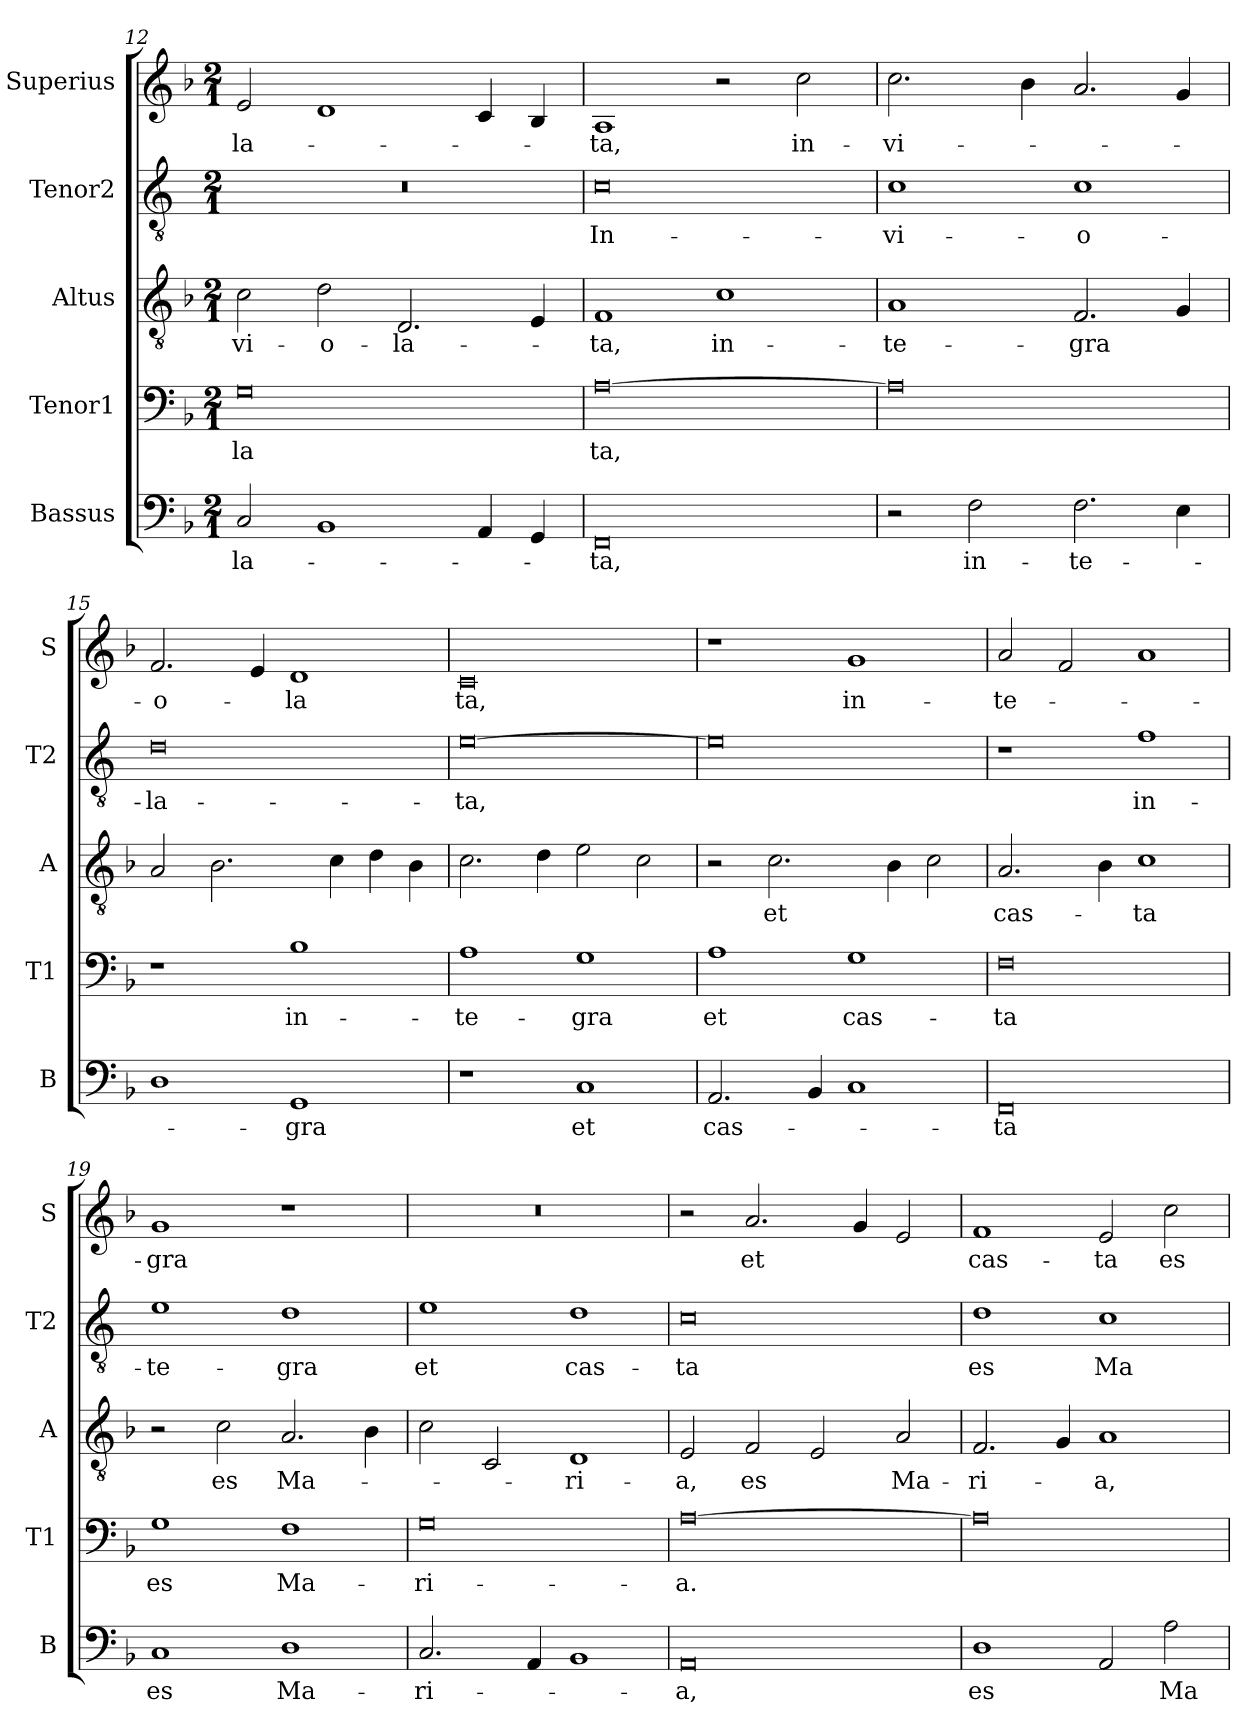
**kern	**text	**kern	**text	**kern	**text	**kern	**text	**kern	**text
*part5	*part5	*part4	*part4	*part3	*part3	*part2	*part2	*part1	*part1
*staff5	*staff5	*staff4	*staff4	*staff3	*staff3	*staff2	*staff2	*staff1	*staff1
*I"Bassus	*	*I"Tenor1	*	*I"Altus	*	*I"Tenor2	*	*I"Superius	*
*I'B	*	*I'T1	*	*I'A	*	*I'T2	*	*I'S	*
*clefF4	*	*clefF4	*	*clefGv2	*	*clefGv2	*	*clefG2	*
*k[b-]	*	*k[b-]	*	*k[b-]	*	*k[]	*	*k[b-]	*
*M2/1	*	*M2/1	*	*M2/1	*	*M2/1	*	*M2/1	*
=12	=12	=12	=12	=12	=12	=12	=12	=12	=12
2C/	-la-	0G	-la	2c\	-vi-	0r	.	2e/	-la-
1BB-	.	.	.	2d\	-o-	.	.	1d	.
.	.	.	.	2.D/	-la-	.	.	.	.
4AA/	.	.	.	.	.	.	.	4c/	.
4GG/	.	.	.	4E/	.	.	.	4B-/	.
=13	=13	=13	=13	=13	=13	=13	=13	=13	=13
0FF	-ta,	[0A	ta,	1F	-ta,	0c	In-	1A	-ta,
.	.	.	.	1c	in-	.	.	2r	.
.	.	.	.	.	.	.	.	2cc\	in-
=14	=14	=14	=14	=14	=14	=14	=14	=14	=14
2r	.	0A]	.	1A	-te-	1c	-vi-	2.cc\	-vi-
2F\	in-	.	.	.	.	.	.	.	.
.	.	.	.	.	.	.	.	4b-\	.
2.F\	-te-	.	.	2.F/	-gra	1c	-o-	2.a/	.
4E\	.	.	.	4G/	.	.	.	4g/	.
=15	=15	=15	=15	=15	=15	=15	=15	=15	=15
1D	.	1r	.	2A/	.	0d	-la-	2.f/	-o-
.	.	.	.	2.B-\	.	.	.	.	.
.	.	.	.	.	.	.	.	4e/	.
1GG	-gra	1B-	in-	.	.	.	.	1d	-la
.	.	.	.	4c\	.	.	.	.	.
.	.	.	.	4d\	.	.	.	.	.
.	.	.	.	4B-\	.	.	.	.	.
=16	=16	=16	=16	=16	=16	=16	=16	=16	=16
1r	.	1A	-te-	2.c\	.	[0e	-ta,	0c	ta,
.	.	.	.	4d\	.	.	.	.	.
1C	et	1G	-gra	2e\	.	.	.	.	.
.	.	.	.	2c\	.	.	.	.	.
=17	=17	=17	=17	=17	=17	=17	=17	=17	=17
2.AA/	cas-	1A	et	2r	.	0e]	.	1r	.
.	.	.	.	2.c\	et	.	.	.	.
4BB-/	.	.	.	.	.	.	.	.	.
1C	.	1G	cas-	.	.	.	.	1g	in-
.	.	.	.	4B-\	.	.	.	.	.
.	.	.	.	2c\	.	.	.	.	.
=18	=18	=18	=18	=18	=18	=18	=18	=18	=18
0FF	-ta	0F	-ta	2.A/	cas-	1r	.	2a/	-te-
.	.	.	.	.	.	.	.	2f/	.
.	.	.	.	4B-\	.	.	.	.	.
.	.	.	.	1c	-ta	1f	in-	1a	.
=19	=19	=19	=19	=19	=19	=19	=19	=19	=19
1C	es	1G	es	2r	.	1e	-te-	1g	-gra
.	.	.	.	2c\	es	.	.	.	.
1D	Ma-	1F	Ma-	2.A/	Ma-	1d	-gra	1r	.
.	.	.	.	4B-\	.	.	.	.	.
=20	=20	=20	=20	=20	=20	=20	=20	=20	=20
2.C/	-ri-	0G	-ri-	2c\	.	1e	et	0r	.
.	.	.	.	2C/	.	.	.	.	.
4AA/	.	.	.	.	.	.	.	.	.
1BB-	.	.	.	1D	-ri-	1d	cas-	.	.
=21	=21	=21	=21	=21	=21	=21	=21	=21	=21
0AA	-a,	[0A	-a.	2E/	-a,	0c	-ta	2r	.
.	.	.	.	2F/	es	.	.	2.a/	et
.	.	.	.	2E/	.	.	.	.	.
.	.	.	.	.	.	.	.	4g/	.
.	.	.	.	2A/	Ma-	.	.	2e/	.
=22	=22	=22	=22	=22	=22	=22	=22	=22	=22
1D	es	0A]	.	2.F/	-ri-	1d	es	1f	cas-
.	.	.	.	4G/	.	.	.	.	.
2AA/	.	.	.	1A	-a,	1c	Ma-	2e/	-ta
2A\	Ma-	.	.	.	.	.	.	2cc\	es
=	=	=	=	=	=	=	=	=	=
*-	*-	*-	*-	*-	*-	*-	*-	*-	*-
